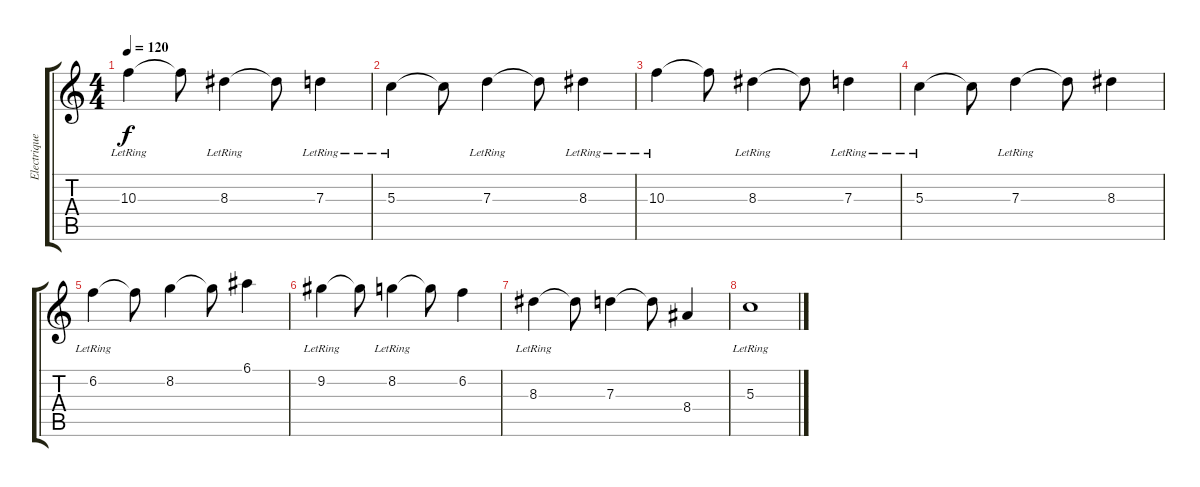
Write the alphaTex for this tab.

\track ("Electrique" "Electrique") {instrument overdrivenguitar}
\staff {score tabs}
\tuning (E4 B3 G3 D3 A2 E2) {hide}
\ts (4 4)
\tempo 120
\clef g2
\ks c
10.3{lr}.4{dy f} 10.3{t}.8 8.3{lr}.4 8.3{t}.8 7.3{lr}.4 |
5.3{lr}.4 5.3{t}.8 7.3{lr}.4 7.3{t}.8 8.3{lr}.4 |
10.3{lr}.4 10.3{t}.8 8.3{lr}.4 8.3{t}.8 7.3{lr}.4 |
5.3{lr}.4 5.3{t}.8 7.3{lr}.4 7.3{t}.8 8.3.4 |
6.2{lr}.4 6.2{t}.8 8.2.4 8.2{t}.8 6.1.4 |
9.2{lr}.4 9.2{t}.8 8.2{lr}.4 8.2{t}.8 6.2.4 |
8.3{lr}.4 8.3{t}.8 7.3.4 7.3{t}.8 8.4.4 |
5.3{lr}.1
